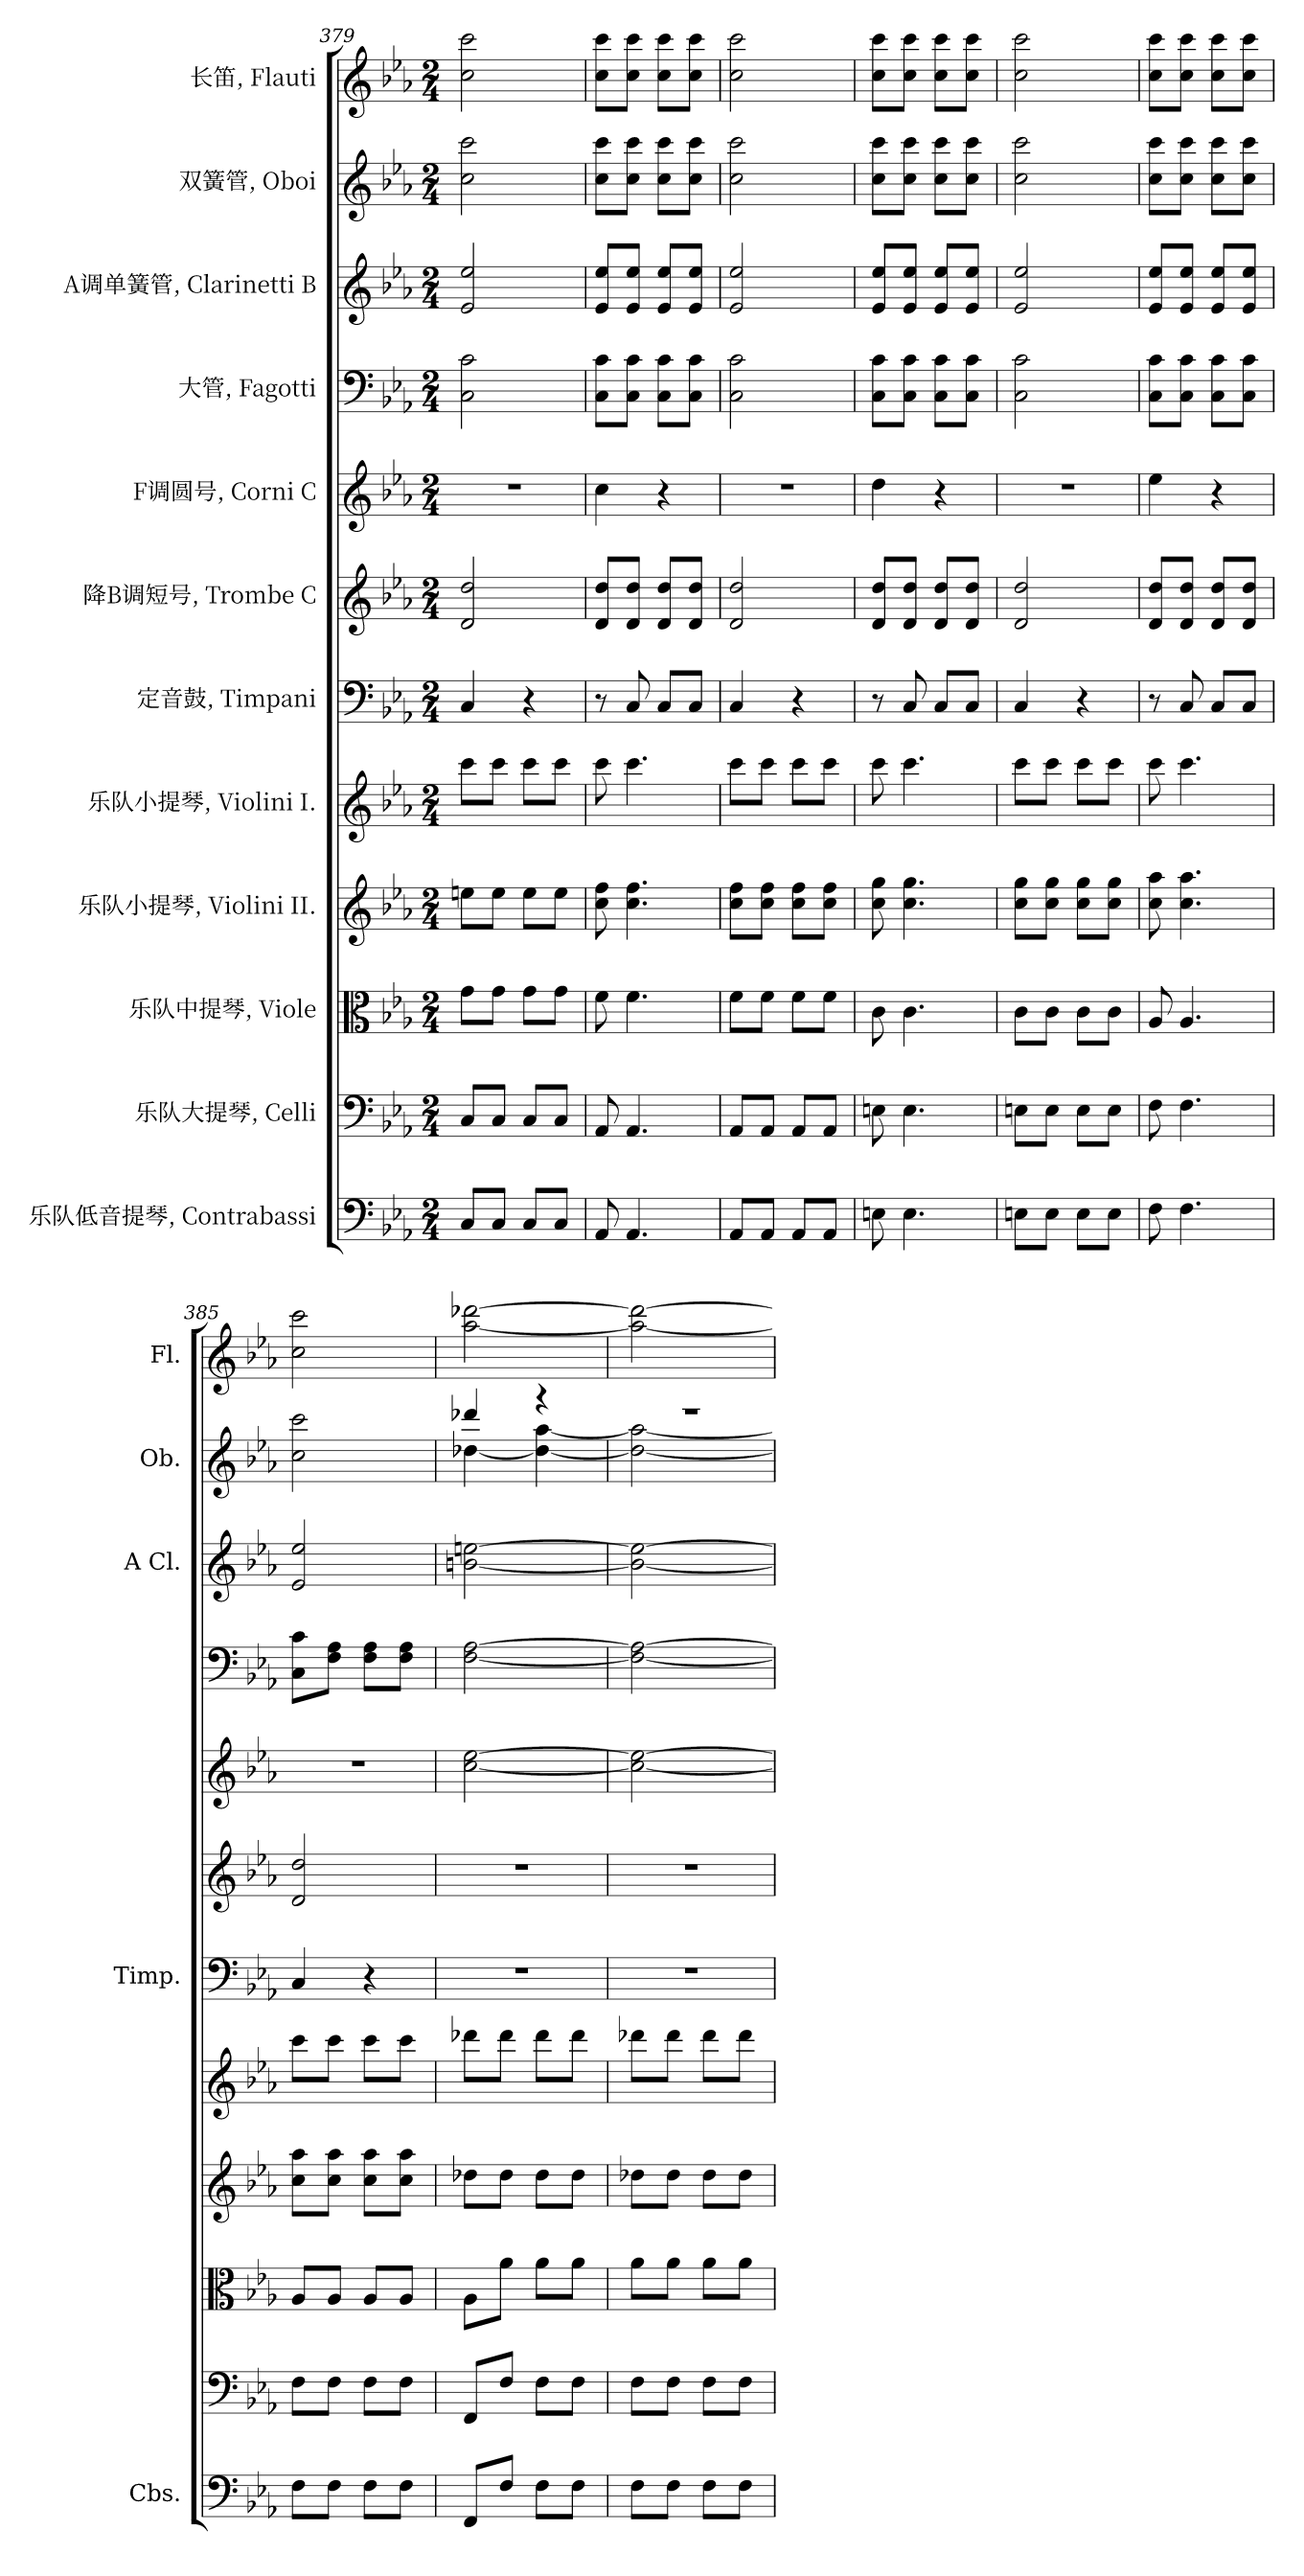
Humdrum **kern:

**kern	**kern	**kern	**kern	**kern	**kern	**kern	**kern	**kern	**kern	**kern	**kern
*part12	*part11	*part10	*part9	*part8	*part7	*part6	*part5	*part4	*part3	*part2	*part1
*staff12	*staff11	*staff10	*staff9	*staff8	*staff7	*staff6	*staff5	*staff4	*staff3	*staff2	*staff1
*I"乐队低音提琴, Contrabassi	*I"乐队大提琴, Celli	*I"乐队中提琴, Viole	*I"乐队小提琴, Violini II.	*I"乐队小提琴, Violini I.	*I"定音鼓, Timpani	*I"降B调短号, Trombe C	*I"F调圆号, Corni C	*I"大管, Fagotti	*I"A调单簧管, Clarinetti B	*I"双簧管, Oboi	*I"长笛, Flauti
*I'Cbs.	*	*	*	*	*I'Timp.	*	*	*	*I'A Cl.	*I'Ob.	*I'Fl.
!!LO:PB:g=z
*clefF4	*clefF4	*clefC3	*clefG2	*clefG2	*clefF4	*clefG2	*clefG2	*clefF4	*clefG2	*clefG2	*clefG2
*ITrd7c12	*	*	*	*	*	*ITrd1c2	*ITrd4c7	*	*ITrd2c3	*	*
*k[b-e-a-]	*k[b-e-a-]	*k[b-e-a-]	*k[b-e-a-]	*k[b-e-a-]	*k[b-e-a-]	*k[b-e-a-d-g-]	*k[b-e-a-d-]	*k[b-e-a-]	*k[]	*k[b-e-a-]	*k[b-e-a-]
*M2/4	*M2/4	*M2/4	*M2/4	*M2/4	*M2/4	*M2/4	*M2/4	*M2/4	*M2/4	*M2/4	*M2/4
=379	=379	=379	=379	=379	=379	=379	=379	=379	=379	=379	=379
8CC/L	8C/L	8g\L	8een\L	8ccc\L	4C/	2c/ 2cc/	2r	2C\ 2c\	2c/ 2cc/	2cc\ 2ccc\	2cc\ 2ccc\
8CC/J	8C/J	8g\J	8ee\J	8ccc\J	.	.	.	.	.	.	.
8CC/L	8C/L	8g\L	8ee\L	8ccc\L	4r	.	.	.	.	.	.
8CC/J	8C/J	8g\J	8ee\J	8ccc\J	.	.	.	.	.	.	.
=380	=380	=380	=380	=380	=380	=380	=380	=380	=380	=380	=380
8AAA-/	8AA-/	8f\	8cc\ 8ff\	8ccc\	8r	8c/ 8cc/L	4f\	8C\ 8c\L	8c/ 8cc/L	8cc\ 8ccc\L	8cc\ 8ccc\L
4.AAA-/	4.AA-/	4.f\	4.cc\ 4.ff\	4.ccc\	8C/	8c/ 8cc/J	.	8C\ 8c\J	8c/ 8cc/J	8cc\ 8ccc\J	8cc\ 8ccc\J
.	.	.	.	.	8C/L	8c/ 8cc/L	4r	8C\ 8c\L	8c/ 8cc/L	8cc\ 8ccc\L	8cc\ 8ccc\L
.	.	.	.	.	8C/J	8c/ 8cc/J	.	8C\ 8c\J	8c/ 8cc/J	8cc\ 8ccc\J	8cc\ 8ccc\J
=381	=381	=381	=381	=381	=381	=381	=381	=381	=381	=381	=381
8AAA-/L	8AA-/L	8f\L	8cc\ 8ff\L	8ccc\L	4C/	2c/ 2cc/	2r	2C\ 2c\	2c/ 2cc/	2cc\ 2ccc\	2cc\ 2ccc\
8AAA-/J	8AA-/J	8f\J	8cc\ 8ff\J	8ccc\J	.	.	.	.	.	.	.
8AAA-/L	8AA-/L	8f\L	8cc\ 8ff\L	8ccc\L	4r	.	.	.	.	.	.
8AAA-/J	8AA-/J	8f\J	8cc\ 8ff\J	8ccc\J	.	.	.	.	.	.	.
=382	=382	=382	=382	=382	=382	=382	=382	=382	=382	=382	=382
8EEn\	8En\	8c\	8cc\ 8gg\	8ccc\	8r	8c/ 8cc/L	4g\	8C\ 8c\L	8c/ 8cc/L	8cc\ 8ccc\L	8cc\ 8ccc\L
4.EE\	4.E\	4.c\	4.cc\ 4.gg\	4.ccc\	8C/	8c/ 8cc/J	.	8C\ 8c\J	8c/ 8cc/J	8cc\ 8ccc\J	8cc\ 8ccc\J
.	.	.	.	.	8C/L	8c/ 8cc/L	4r	8C\ 8c\L	8c/ 8cc/L	8cc\ 8ccc\L	8cc\ 8ccc\L
.	.	.	.	.	8C/J	8c/ 8cc/J	.	8C\ 8c\J	8c/ 8cc/J	8cc\ 8ccc\J	8cc\ 8ccc\J
=383	=383	=383	=383	=383	=383	=383	=383	=383	=383	=383	=383
8EEn\L	8En\L	8c\L	8cc\ 8gg\L	8ccc\L	4C/	2c/ 2cc/	2r	2C\ 2c\	2c/ 2cc/	2cc\ 2ccc\	2cc\ 2ccc\
8EE\J	8E\J	8c\J	8cc\ 8gg\J	8ccc\J	.	.	.	.	.	.	.
8EE\L	8E\L	8c\L	8cc\ 8gg\L	8ccc\L	4r	.	.	.	.	.	.
8EE\J	8E\J	8c\J	8cc\ 8gg\J	8ccc\J	.	.	.	.	.	.	.
=384	=384	=384	=384	=384	=384	=384	=384	=384	=384	=384	=384
8FF\	8F\	8A-/	8cc\ 8aa-\	8ccc\	8r	8c/ 8cc/L	4a-\	8C\ 8c\L	8c/ 8cc/L	8cc\ 8ccc\L	8cc\ 8ccc\L
4.FF\	4.F\	4.A-/	4.cc\ 4.aa-\	4.ccc\	8C/	8c/ 8cc/J	.	8C\ 8c\J	8c/ 8cc/J	8cc\ 8ccc\J	8cc\ 8ccc\J
.	.	.	.	.	8C/L	8c/ 8cc/L	4r	8C\ 8c\L	8c/ 8cc/L	8cc\ 8ccc\L	8cc\ 8ccc\L
.	.	.	.	.	8C/J	8c/ 8cc/J	.	8C\ 8c\J	8c/ 8cc/J	8cc\ 8ccc\J	8cc\ 8ccc\J
!!LO:PB:g=z
=385	=385	=385	=385	=385	=385	=385	=385	=385	=385	=385	=385
8FF\L	8F\L	8A-/L	8cc\ 8aa-\L	8ccc\L	4C/	2c/ 2cc/	2r	8C\ 8c\L	2c/ 2cc/	2cc\ 2ccc\	2cc\ 2ccc\
8FF\J	8F\J	8A-/J	8cc\ 8aa-\J	8ccc\J	.	.	.	8F\ 8A-\J	.	.	.
8FF\L	8F\L	8A-/L	8cc\ 8aa-\L	8ccc\L	4r	.	.	8F\ 8A-\L	.	.	.
8FF\J	8F\J	8A-/J	8cc\ 8aa-\J	8ccc\J	.	.	.	8F\ 8A-\J	.	.	.
=386	=386	=386	=386	=386	=386	=386	=386	=386	=386	=386	=386
*	*	*	*	*	*	*	*	*	*	*^	*
8FFF/L	8FF/L	8A-\L	8dd-X\L	8ddd-X\L	2r	2r	[2f\ [2a-\	[2F\ [2A-\	[2g#X\ [2cc#X\	4ddd-X/	[4dd-X\	[2aa-\ [2ddd-X\
8FF/J	8F/J	8a-\J	8dd-\J	8ddd-\J	.	.	.	.	.	.	.	.
8FF\L	8F\L	8a-\L	8dd-\L	8ddd-\L	.	.	.	.	.	4r	4dd-\_ [4aa-\	.
8FF\J	8F\J	8a-\J	8dd-\J	8ddd-\J	.	.	.	.	.	.	.	.
=387	=387	=387	=387	=387	=387	=387	=387	=387	=387	=387	=387	=387
8FF\L	8F\L	8a-\L	8dd-X\L	8ddd-X\L	2r	2r	2f\_ 2a-\_	2F\_ 2A-\_	2g#\_ 2cc#\_	2r	2dd-\_ 2aa-\_	2aa-\_ 2ddd-\_
8FF\J	8F\J	8a-\J	8dd-\J	8ddd-\J	.	.	.	.	.	.	.	.
8FF\L	8F\L	8a-\L	8dd-\L	8ddd-\L	.	.	.	.	.	.	.	.
8FF\J	8F\J	8a-\J	8dd-\J	8ddd-\J	.	.	.	.	.	.	.	.
*	*	*	*	*	*	*	*	*	*	*v	*v	*
=	=	=	=	=	=	=	=	=	=	=	=
*-	*-	*-	*-	*-	*-	*-	*-	*-	*-	*-	*-
